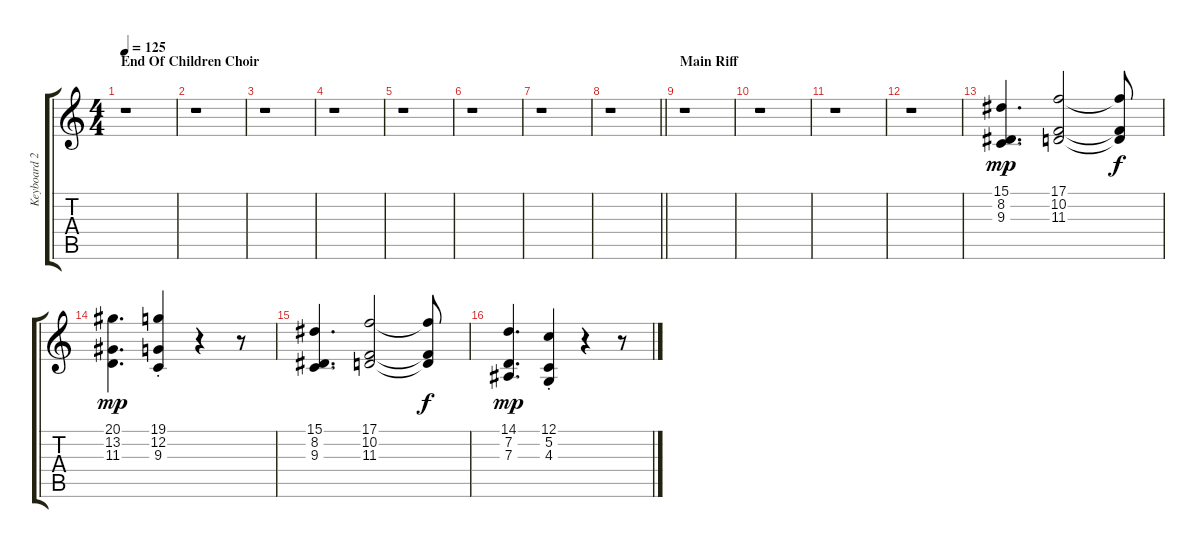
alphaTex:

\track ("Keyboard 2" "Keyboard 2") {instrument choiraahs}
\staff {score tabs}
\tuning (C4 G3 Eb3 Bb2 F2 C2) {hide}
\ts (4 4)
\section ("" "End Of Children Choir")
\tempo 125
\clef g2
\ks c
r.1{dy mp} |
r.1 |
r.1 |
r.1 |
r.1 |
r.1 |
r.1 |
\barLineRight lightlight
r.1 |
\section ("" "Main Riff")
r.1 |
r.1 |
r.1 |
r.1 |
(15.1 8.2 9.3).4{d} (17.1 10.2 11.3).2 (17.1{t} 10.2{t} 11.3{t}).8{dy f} |
(20.1 13.2 11.3).4{d dy mp} (19.1{st} 12.2{st} 9.3{st}).4 r.4 r.8 |
(15.1 8.2 9.3).4{d} (17.1 10.2 11.3).2 (17.1{t} 10.2{t} 11.3{t}).8{dy f} |
(14.1 7.2 7.3).4{d dy mp} (12.1{st} 5.2{st} 4.3{st}).4 r.4 r.8
